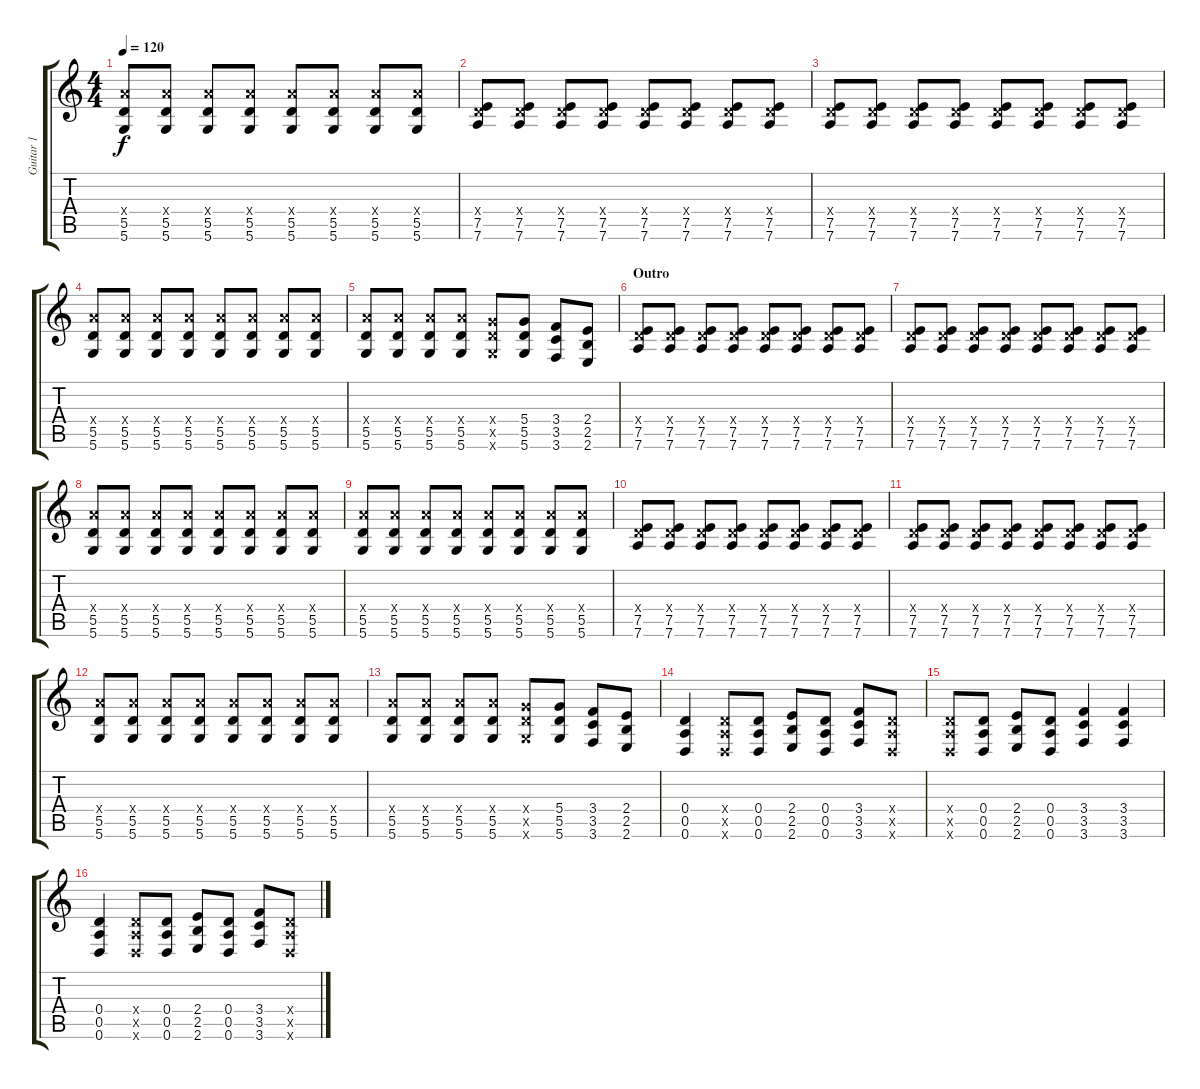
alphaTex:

\track ("Guitar 1" "Guitar 1") {instrument distortionguitar}
\staff {score tabs}
\tuning (E4 B3 G3 D3 A2 D2) {hide}
\ts (4 4)
\tempo 120
\clef g2
\ks c
(7.4{x} 5.5 5.6).8{dy f} (7.4{x} 5.5 5.6).8 (7.4{x} 5.5 5.6).8 (7.4{x} 5.5 5.6).8 (7.4{x} 5.5 5.6).8 (7.4{x} 5.5 5.6).8 (7.4{x} 5.5 5.6).8 (7.4{x} 5.5 5.6).8 |
(0.4{x} 7.5 7.6).8 (0.4{x} 7.5 7.6).8 (0.4{x} 7.5 7.6).8 (0.4{x} 7.5 7.6).8 (0.4{x} 7.5 7.6).8 (0.4{x} 7.5 7.6).8 (0.4{x} 7.5 7.6).8 (0.4{x} 7.5 7.6).8 |
(0.4{x} 7.5 7.6).8 (0.4{x} 7.5 7.6).8 (0.4{x} 7.5 7.6).8 (0.4{x} 7.5 7.6).8 (0.4{x} 7.5 7.6).8 (0.4{x} 7.5 7.6).8 (0.4{x} 7.5 7.6).8 (0.4{x} 7.5 7.6).8 |
(7.4{x} 5.5 5.6).8 (7.4{x} 5.5 5.6).8 (7.4{x} 5.5 5.6).8 (7.4{x} 5.5 5.6).8 (7.4{x} 5.5 5.6).8 (7.4{x} 5.5 5.6).8 (7.4{x} 5.5 5.6).8 (7.4{x} 5.5 5.6).8 |
(7.4{x} 5.5 5.6).8 (7.4{x} 5.5 5.6).8 (7.4{x} 5.5 5.6).8 (7.4{x} 5.5 5.6).8 (5.4{x} 5.5{x} 5.6{x}).8 (5.4 5.5 5.6).8 (3.4 3.5 3.6).8 (2.4 2.5 2.6).8 |
\section ("" "Outro")
(0.4{x} 7.5 7.6).8 (0.4{x} 7.5 7.6).8 (0.4{x} 7.5 7.6).8 (0.4{x} 7.5 7.6).8 (0.4{x} 7.5 7.6).8 (0.4{x} 7.5 7.6).8 (0.4{x} 7.5 7.6).8 (0.4{x} 7.5 7.6).8 |
(0.4{x} 7.5 7.6).8 (0.4{x} 7.5 7.6).8 (0.4{x} 7.5 7.6).8 (0.4{x} 7.5 7.6).8 (0.4{x} 7.5 7.6).8 (0.4{x} 7.5 7.6).8 (0.4{x} 7.5 7.6).8 (0.4{x} 7.5 7.6).8 |
(7.4{x} 5.5 5.6).8 (7.4{x} 5.5 5.6).8 (7.4{x} 5.5 5.6).8 (7.4{x} 5.5 5.6).8 (7.4{x} 5.5 5.6).8 (7.4{x} 5.5 5.6).8 (7.4{x} 5.5 5.6).8 (7.4{x} 5.5 5.6).8 |
(7.4{x} 5.5 5.6).8 (7.4{x} 5.5 5.6).8 (7.4{x} 5.5 5.6).8 (7.4{x} 5.5 5.6).8 (7.4{x} 5.5 5.6).8 (7.4{x} 5.5 5.6).8 (7.4{x} 5.5 5.6).8 (7.4{x} 5.5 5.6).8 |
(0.4{x} 7.5 7.6).8 (0.4{x} 7.5 7.6).8 (0.4{x} 7.5 7.6).8 (0.4{x} 7.5 7.6).8 (0.4{x} 7.5 7.6).8 (0.4{x} 7.5 7.6).8 (0.4{x} 7.5 7.6).8 (0.4{x} 7.5 7.6).8 |
(0.4{x} 7.5 7.6).8 (0.4{x} 7.5 7.6).8 (0.4{x} 7.5 7.6).8 (0.4{x} 7.5 7.6).8 (0.4{x} 7.5 7.6).8 (0.4{x} 7.5 7.6).8 (0.4{x} 7.5 7.6).8 (0.4{x} 7.5 7.6).8 |
(7.4{x} 5.5 5.6).8 (7.4{x} 5.5 5.6).8 (7.4{x} 5.5 5.6).8 (7.4{x} 5.5 5.6).8 (7.4{x} 5.5 5.6).8 (7.4{x} 5.5 5.6).8 (7.4{x} 5.5 5.6).8 (7.4{x} 5.5 5.6).8 |
(7.4{x} 5.5 5.6).8 (7.4{x} 5.5 5.6).8 (7.4{x} 5.5 5.6).8 (7.4{x} 5.5 5.6).8 (5.4{x} 5.5{x} 5.6{x}).8 (5.4 5.5 5.6).8 (3.4 3.5 3.6).8 (2.4 2.5 2.6).8 |
(0.4 0.5 0.6).4 (0.4{x} 0.5{x} 0.6{x}).8 (0.4 0.5 0.6).8 (2.4 2.5 2.6).8 (0.4 0.5 0.6).8 (3.4 3.5 3.6).8 (0.4{x} 0.5{x} 0.6{x}).8 |
(0.4{x} 0.5{x} 0.6{x}).8 (0.4 0.5 0.6).8 (2.4 2.5 2.6).8 (0.4 0.5 0.6).8 (3.4 3.5 3.6).4 (3.4 3.5 3.6).4 |
(0.4 0.5 0.6).4 (0.4{x} 0.5{x} 0.6{x}).8 (0.4 0.5 0.6).8 (2.4 2.5 2.6).8 (0.4 0.5 0.6).8 (3.4 3.5 3.6).8 (0.4{x} 0.5{x} 0.6{x}).8
